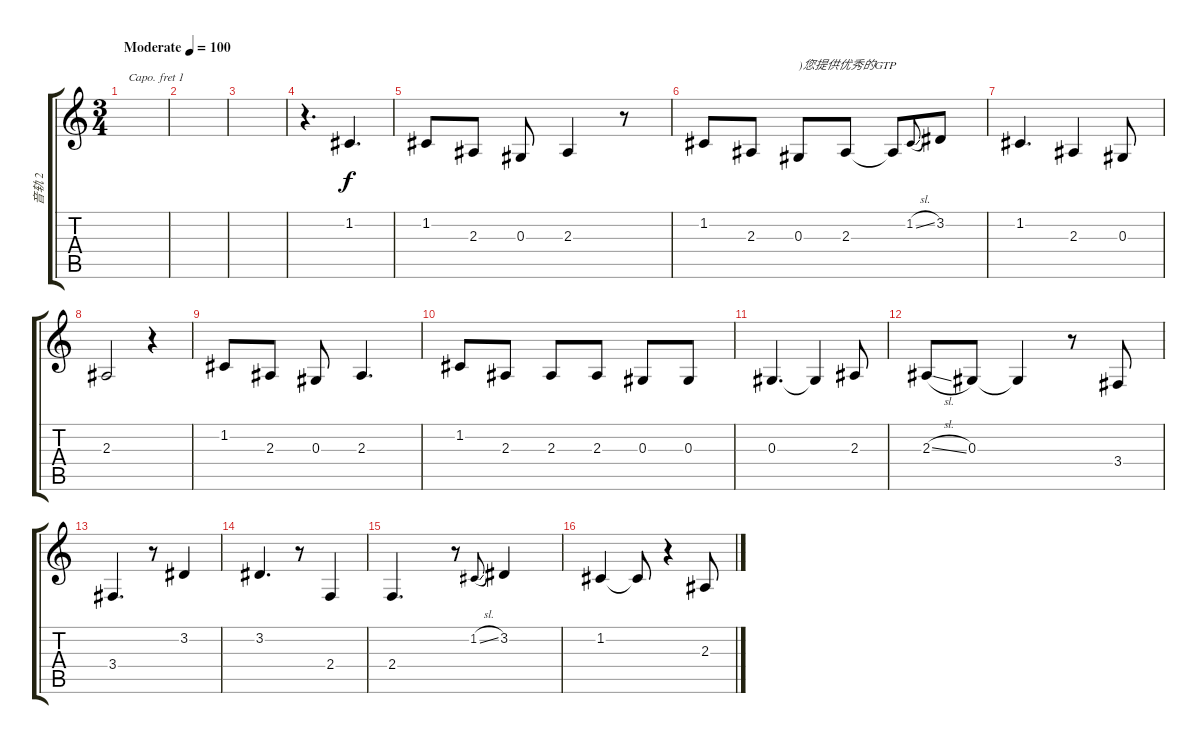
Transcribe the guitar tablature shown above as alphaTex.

\track ("音轨 2" "音轨 2") {instrument churchorgan}
\staff {score tabs}
\capo 1
\tuning (E4 B3 G3 D3 A2 E2) {hide}
\ts (3 4)
\tempo (100 "Moderate")
\clef g2
\ks c
|
|
|
r.4{d} 1.2.4{d} |
1.2.8 2.3.8 0.3.8 2.3.4 r.8 |
1.2.8 2.3.8 0.3.8{txt ")您提供优秀的GTP"} 2.3.8 2.3{t}.8 1.2{sl}.8{gr onbeat} 3.2.8 |
1.2.4{d} 2.3.4 0.3.8 |
2.3.2 r.4 |
1.2.8 2.3.8 0.3.8 2.3.4{d} |
1.2.8 2.3.8 2.3.8 2.3.8 0.3.8 0.3.8 |
0.3.4{d} 0.3{t}.4 2.3.8 |
2.3{sl}.8 0.3.8 0.3{t}.4 r.8 3.4.8 |
3.4.4{d} r.8 3.2.4 |
3.2.4{d} r.8 2.4.4 |
2.4.4{d} r.8 1.2{sl}.8{gr onbeat} 3.2.4 |
1.2.4 1.2{t}.8 r.4 2.3.8
